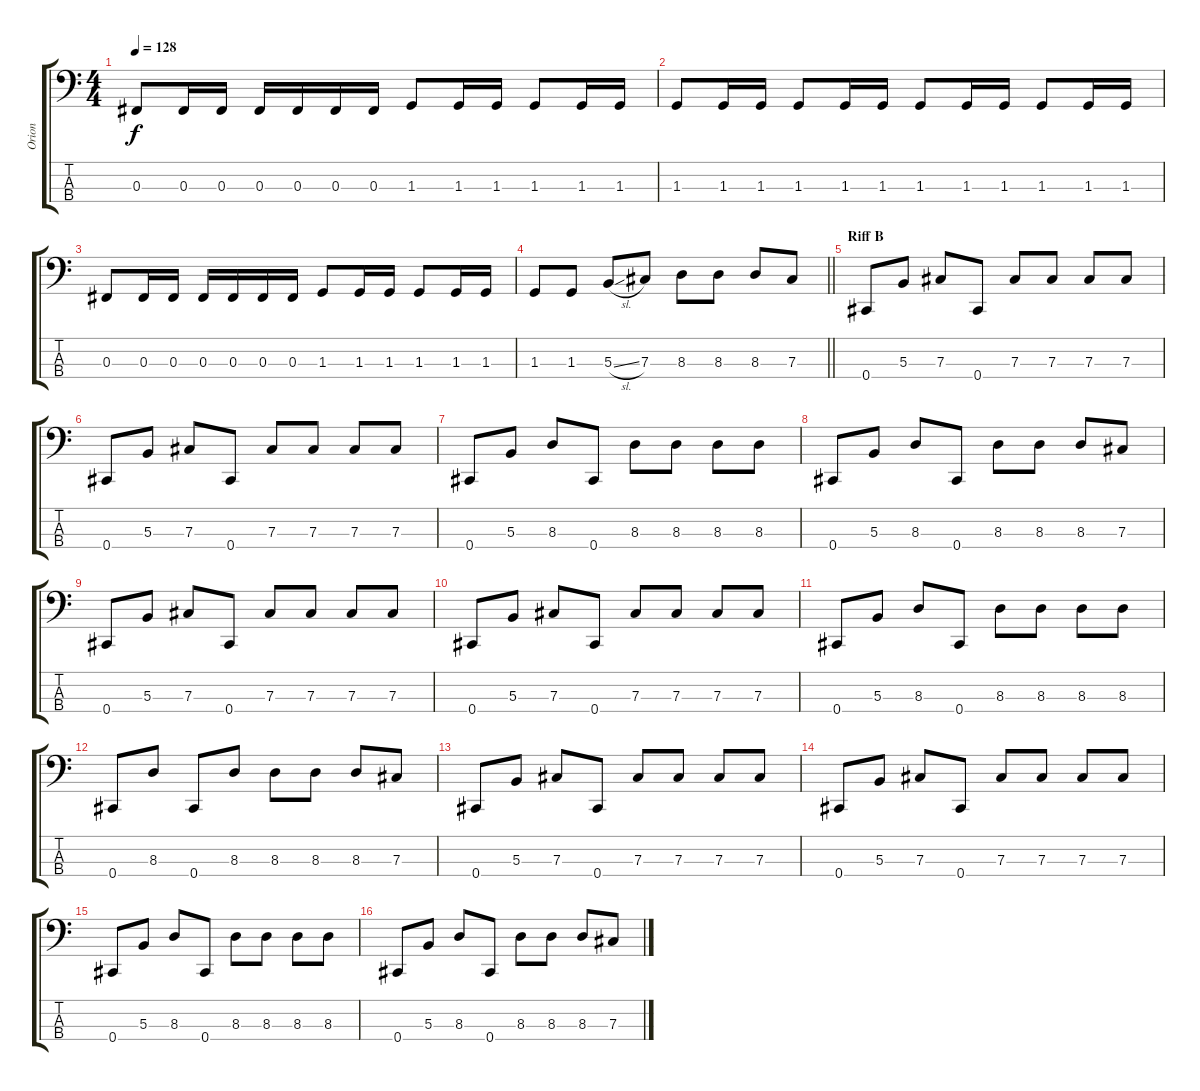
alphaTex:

\track ("Orion" "Orion") {instrument electricbassfinger}
\staff {score tabs}
\tuning (E2 B1 Gb1 Db1) {hide}
\ts (4 4)
\tempo 128
\clef f4
\ks c
0.3.8{dy f} 0.3.16 0.3.16 0.3.16 0.3.16 0.3.16 0.3.16 1.3.8 1.3.16 1.3.16 1.3.8 1.3.16 1.3.16 |
1.3.8 1.3.16 1.3.16 1.3.8 1.3.16 1.3.16 1.3.8 1.3.16 1.3.16 1.3.8 1.3.16 1.3.16 |
0.3.8 0.3.16 0.3.16 0.3.16 0.3.16 0.3.16 0.3.16 1.3.8 1.3.16 1.3.16 1.3.8 1.3.16 1.3.16 |
\barLineRight lightlight
1.3.8 1.3.8 5.3{sl}.8 7.3.8 8.3.8 8.3.8 8.3.8 7.3.8 |
\section ("" "Riff B")
0.4.8 5.3.8 7.3.8 0.4.8 7.3.8 7.3.8 7.3.8 7.3.8 |
0.4.8 5.3.8 7.3.8 0.4.8 7.3.8 7.3.8 7.3.8 7.3.8 |
0.4.8 5.3.8 8.3.8 0.4.8 8.3.8 8.3.8 8.3.8 8.3.8 |
0.4.8 5.3.8 8.3.8 0.4.8 8.3.8 8.3.8 8.3.8 7.3.8 |
0.4.8 5.3.8 7.3.8 0.4.8 7.3.8 7.3.8 7.3.8 7.3.8 |
0.4.8 5.3.8 7.3.8 0.4.8 7.3.8 7.3.8 7.3.8 7.3.8 |
0.4.8 5.3.8 8.3.8 0.4.8 8.3.8 8.3.8 8.3.8 8.3.8 |
0.4.8 8.3.8 0.4.8 8.3.8 8.3.8 8.3.8 8.3.8 7.3.8 |
0.4.8 5.3.8 7.3.8 0.4.8 7.3.8 7.3.8 7.3.8 7.3.8 |
0.4.8 5.3.8 7.3.8 0.4.8 7.3.8 7.3.8 7.3.8 7.3.8 |
0.4.8 5.3.8 8.3.8 0.4.8 8.3.8 8.3.8 8.3.8 8.3.8 |
0.4.8 5.3.8 8.3.8 0.4.8 8.3.8 8.3.8 8.3.8 7.3.8
